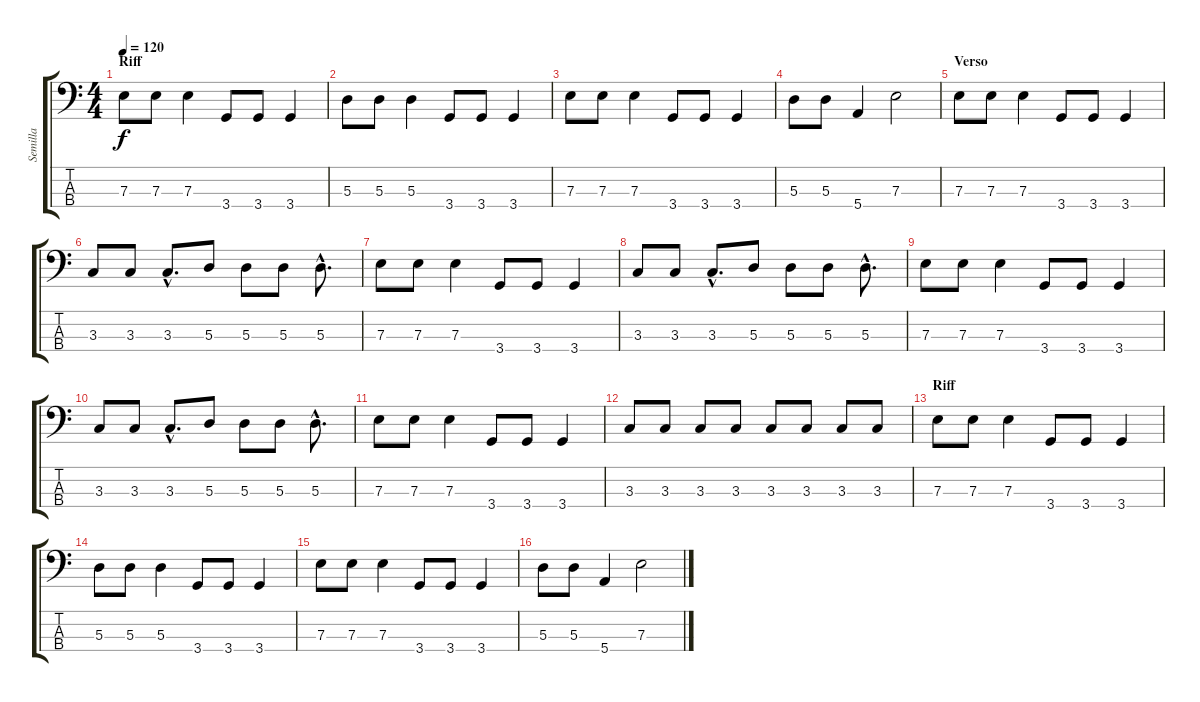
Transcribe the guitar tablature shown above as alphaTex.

\track ("Semilla" "Semilla") {instrument electricbassfinger}
\staff {score tabs}
\tuning (G2 D2 A1 E1) {hide}
\ts (4 4)
\section ("" "Riff")
\tempo 120
\clef f4
\ks c
7.3.8{dy f} 7.3.8 7.3.4 3.4.8 3.4.8 3.4.4 |
5.3.8 5.3.8 5.3.4 3.4.8 3.4.8 3.4.4 |
7.3.8 7.3.8 7.3.4 3.4.8 3.4.8 3.4.4 |
5.3.8 5.3.8 5.4.4 7.3.2 |
\section ("" "Verso")
7.3.8 7.3.8 7.3.4 3.4.8 3.4.8 3.4.4 |
3.3.8 3.3.8 3.3{hac}.8{d} 5.3.8 5.3.8 5.3.8 5.3{hac}.8{d} |
7.3.8 7.3.8 7.3.4 3.4.8 3.4.8 3.4.4 |
3.3.8 3.3.8 3.3{hac}.8{d} 5.3.8 5.3.8 5.3.8 5.3{hac}.8{d} |
7.3.8 7.3.8 7.3.4 3.4.8 3.4.8 3.4.4 |
3.3.8 3.3.8 3.3{hac}.8{d} 5.3.8 5.3.8 5.3.8 5.3{hac}.8{d} |
7.3.8 7.3.8 7.3.4 3.4.8 3.4.8 3.4.4 |
3.3.8 3.3.8 3.3.8 3.3.8 3.3.8 3.3.8 3.3.8 3.3.8 |
\section ("" "Riff")
7.3.8 7.3.8 7.3.4 3.4.8 3.4.8 3.4.4 |
5.3.8 5.3.8 5.3.4 3.4.8 3.4.8 3.4.4 |
7.3.8 7.3.8 7.3.4 3.4.8 3.4.8 3.4.4 |
5.3.8 5.3.8 5.4.4 7.3.2
